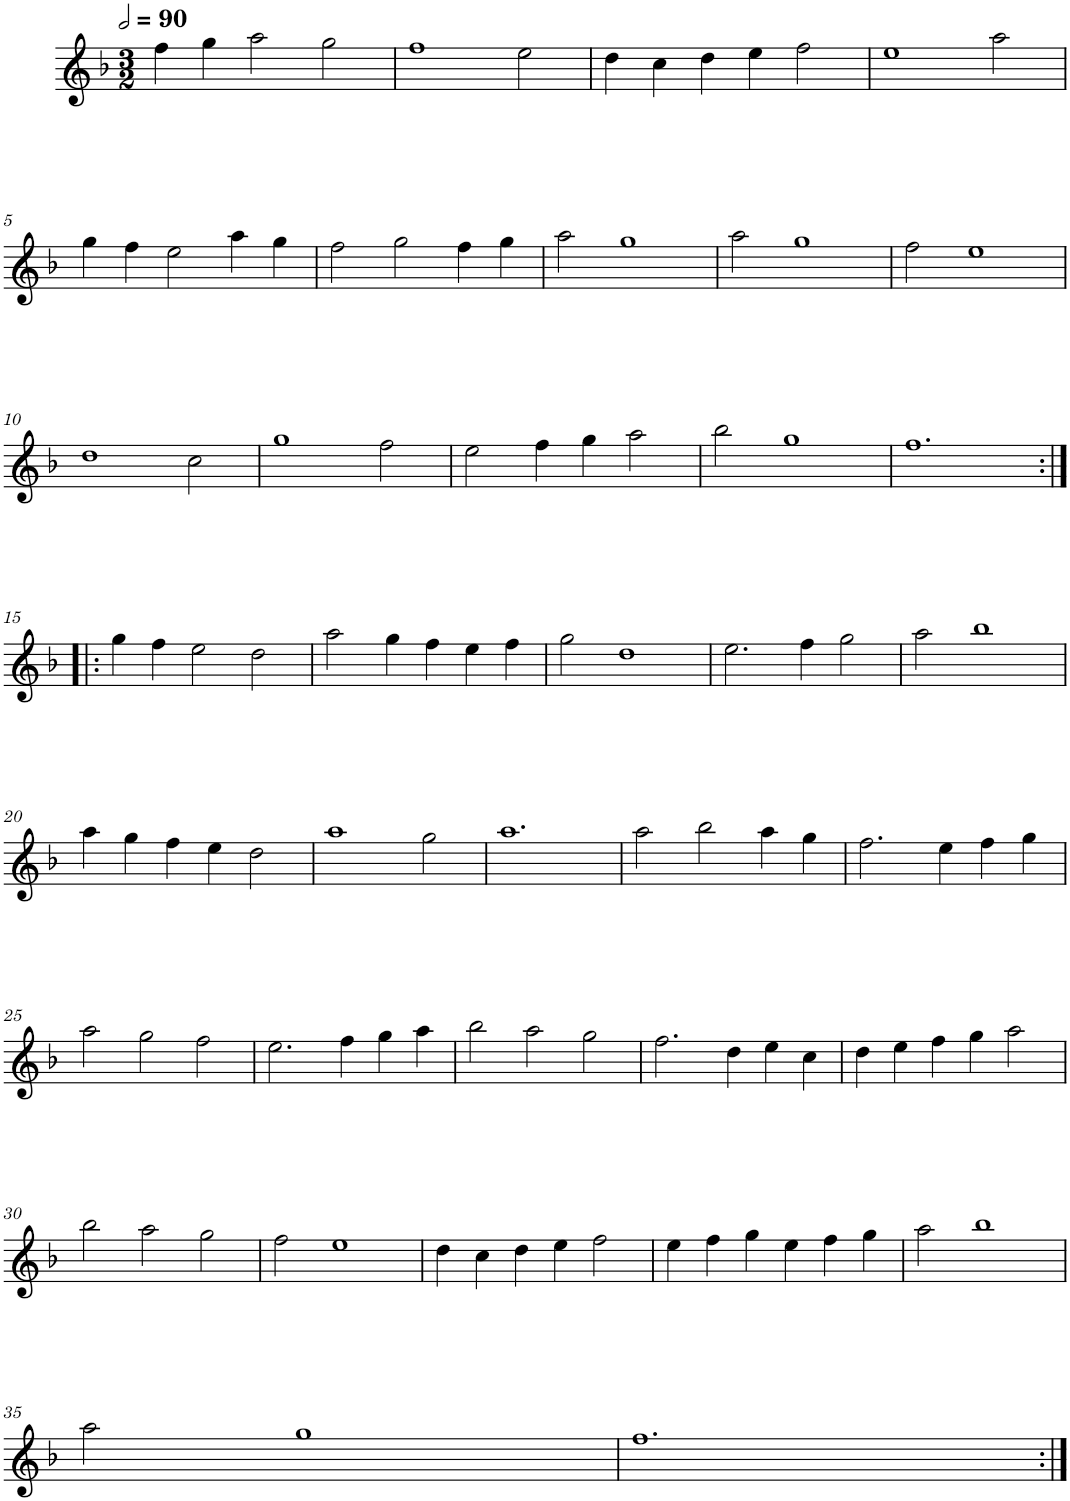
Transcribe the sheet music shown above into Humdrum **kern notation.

**kern
*part1
*staff1
*I"Trois parties
*clefG2
*k[b-]
*M3/2
*MM180
=1
4ff\
4gg\
2aa\
2gg\
=2
1ff
2ee\
=3
4dd\
4cc\
4dd\
4ee\
2ff\
=4
1ee
2aa\
!!LO:LB:g=z
=5
4gg\
4ff\
2ee\
4aa\
4gg\
=6
2ff\
2gg\
4ff\
4gg\
=7
2aa\
1gg
=8
2aa\
1gg
=9
2ff\
1ee
!!LO:LB:g=z
=10
1dd
2cc\
=11
1gg
2ff\
=12
2ee\
4ff\
4gg\
2aa\
=13
2bb-\
1gg
=14
1.ff
!!LO:LB:g=z
=15:|!|:
4gg\
4ff\
2ee\
2dd\
=16
2aa\
4gg\
4ff\
4ee\
4ff\
=17
2gg\
1dd
=18
2.ee\
4ff\
2gg\
=19
2aa\
1bb-
!!LO:LB:g=z
=20
4aa\
4gg\
4ff\
4ee\
2dd\
=21
1aa
2gg\
=22
1.aa
=23
2aa\
2bb-\
4aa\
4gg\
=24
2.ff\
4ee\
4ff\
4gg\
!!LO:LB:g=z
=25
2aa\
2gg\
2ff\
=26
2.ee\
4ff\
4gg\
4aa\
=27
2bb-\
2aa\
2gg\
=28
2.ff\
4dd\
4ee\
4cc\
=29
4dd\
4ee\
4ff\
4gg\
2aa\
!!LO:LB:g=z
=30
2bb-\
2aa\
2gg\
=31
2ff\
1ee
=32
4dd\
4cc\
4dd\
4ee\
2ff\
=33
4ee\
4ff\
4gg\
4ee\
4ff\
4gg\
=34
2aa\
1bb-
!!LO:LB:g=z
=35
2aa\
1gg
=36
1.ff
=:|!
*-
